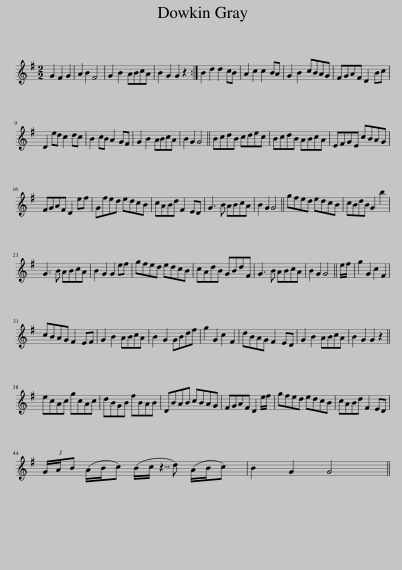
X:1
L:1/8
M:2/2
I:linebreak $
K:G
V:1 treble
V:1
 G2 F2 G2 | A2 B2 F4 | G2 B2 ABcA | B2 G2 G2 z2 :| B2 d2 d2 cB | %5
 A2 c2 c2 BA | G2 B2 cBAG | FGAF D2 Bc |$ D2 ed c2 dc | B2 cB A2 GF | %10
 G2 B2 ABcA | B2 G2 G4 || BcdB cdec | BcdB ABcA | EFGE cBAG |$ %15
 FGAF D2 ef | Gfed edcB | cABd F2 ED | G3 B ABcA | B2 G2 G4 || %20
 gfed edcB | cBdB G2 b2 |$ G3 B ABcA | B2 G2 G2 ef | gfed edcB | %25
 cAdB GBdF | G3 B ABcA | B2 G2 G4 || e/f/ | g2 G2 c2 F2 |$ %30
 cBAG F2 EF | G2 B2 ABcA | B2 G2 GBdf | g2 G2 c2 F2 | dBAG F2 ED | %35
 G2 B2 ABcA | B2 G2 G2 z2 ||$ ecAc gcAc | dBGB fBAB | DBAB cBAG | %40
 FGAF D2 e/f/ | gfed edcB | cABd F2 ED |$ (3G/A/B (A/B/c) (B/c/ d) (A/B/c) x/24 | B2 G2 G4 || %45
